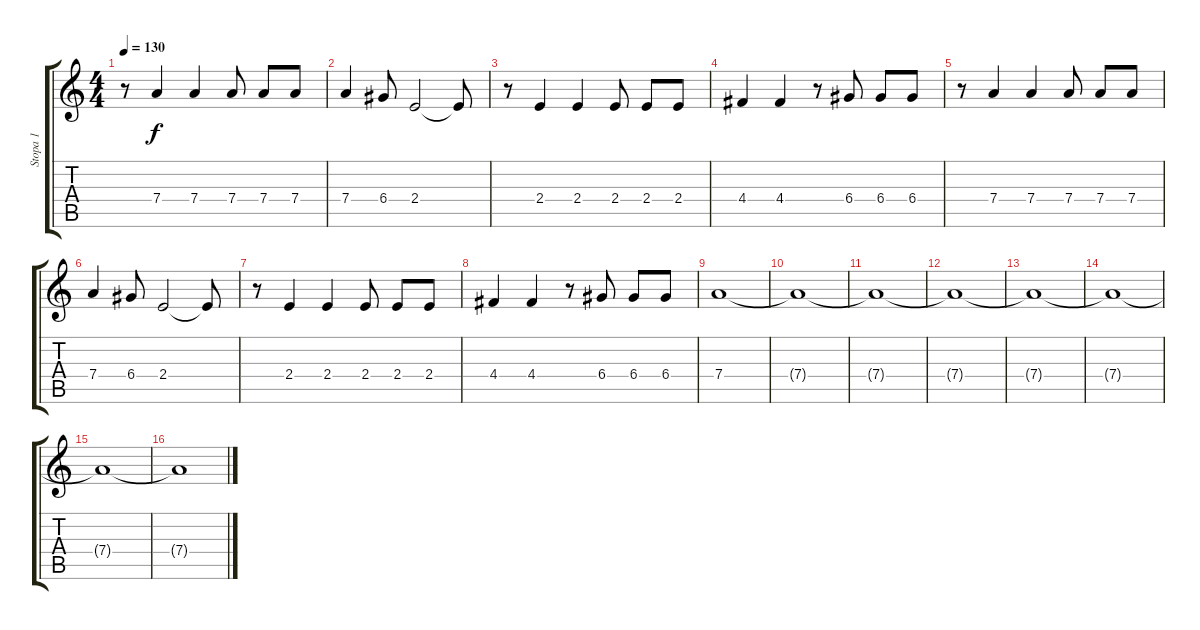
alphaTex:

\track ("Stopa 1" "Stopa 1") {instrument distortionguitar}
\staff {score tabs}
\tuning (E4 B3 G3 D3 A2 E2) {hide}
\ts (4 4)
\tempo 130
\clef g2
\ks c
r.8{dy f} 7.4.4 7.4.4 7.4.8 7.4.8 7.4.8 |
7.4.4 6.4.8 2.4.2 2.4{t}.8 |
r.8 2.4.4 2.4.4 2.4.8 2.4.8 2.4.8 |
4.4.4 4.4.4 r.8 6.4.8 6.4.8 6.4.8 |
r.8 7.4.4 7.4.4 7.4.8 7.4.8 7.4.8 |
7.4.4 6.4.8 2.4.2 2.4{t}.8 |
r.8 2.4.4 2.4.4 2.4.8 2.4.8 2.4.8 |
4.4.4 4.4.4 r.8 6.4.8 6.4.8 6.4.8 |
7.4.1 |
7.4{t}.1 |
7.4{t}.1 |
7.4{t}.1 |
7.4{t}.1 |
7.4{t}.1 |
7.4{t}.1 |
7.4{t}.1
